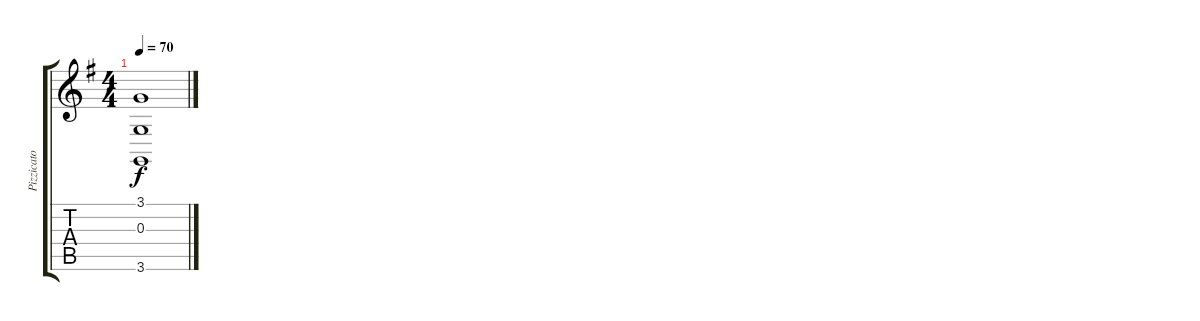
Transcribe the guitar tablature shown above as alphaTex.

\track ("Pizzicato Strings" "Pizzicato ") {instrument pizzicatostrings}
\staff {score tabs}
\tuning (E4 B3 G3 D3 A2 E2) {hide}
\ts (4 4)
\tempo 70
\clef g2
\ks eminor
(3.1 0.3 3.6).1{dy f}
